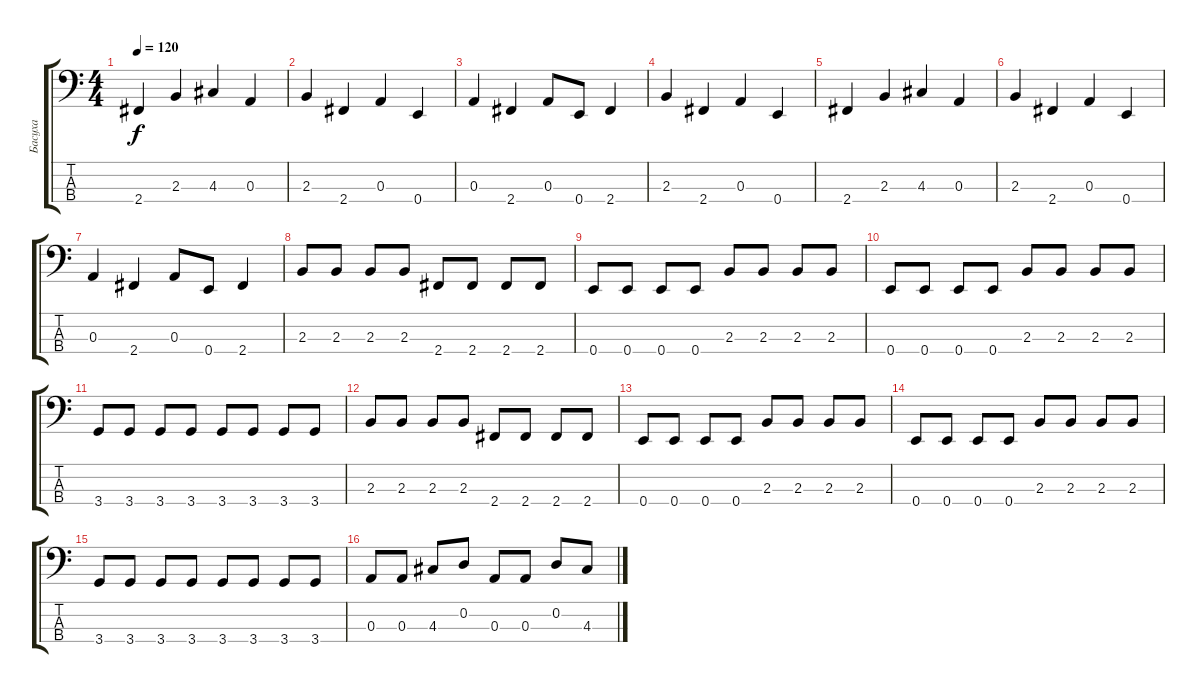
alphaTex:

\track ("Басуха" "Басуха") {instrument electricbasspick}
\staff {score tabs}
\tuning (G2 D2 A1 E1) {hide}
\ts (4 4)
\tempo 120
\clef f4
\ks c
2.4.4{dy f} 2.3.4 4.3.4 0.3.4 |
2.3.4 2.4.4 0.3.4 0.4.4 |
0.3.4 2.4.4 0.3.8 0.4.8 2.4.4 |
2.3.4 2.4.4 0.3.4 0.4.4 |
2.4.4 2.3.4 4.3.4 0.3.4 |
2.3.4 2.4.4 0.3.4 0.4.4 |
0.3.4 2.4.4 0.3.8 0.4.8 2.4.4 |
2.3.8 2.3.8 2.3.8 2.3.8 2.4.8 2.4.8 2.4.8 2.4.8 |
0.4.8 0.4.8 0.4.8 0.4.8 2.3.8 2.3.8 2.3.8 2.3.8 |
0.4.8 0.4.8 0.4.8 0.4.8 2.3.8 2.3.8 2.3.8 2.3.8 |
3.4.8 3.4.8 3.4.8 3.4.8 3.4.8 3.4.8 3.4.8 3.4.8 |
2.3.8 2.3.8 2.3.8 2.3.8 2.4.8 2.4.8 2.4.8 2.4.8 |
0.4.8 0.4.8 0.4.8 0.4.8 2.3.8 2.3.8 2.3.8 2.3.8 |
0.4.8 0.4.8 0.4.8 0.4.8 2.3.8 2.3.8 2.3.8 2.3.8 |
3.4.8 3.4.8 3.4.8 3.4.8 3.4.8 3.4.8 3.4.8 3.4.8 |
0.3.8 0.3.8 4.3.8 0.2.8 0.3.8 0.3.8 0.2.8 4.3.8
